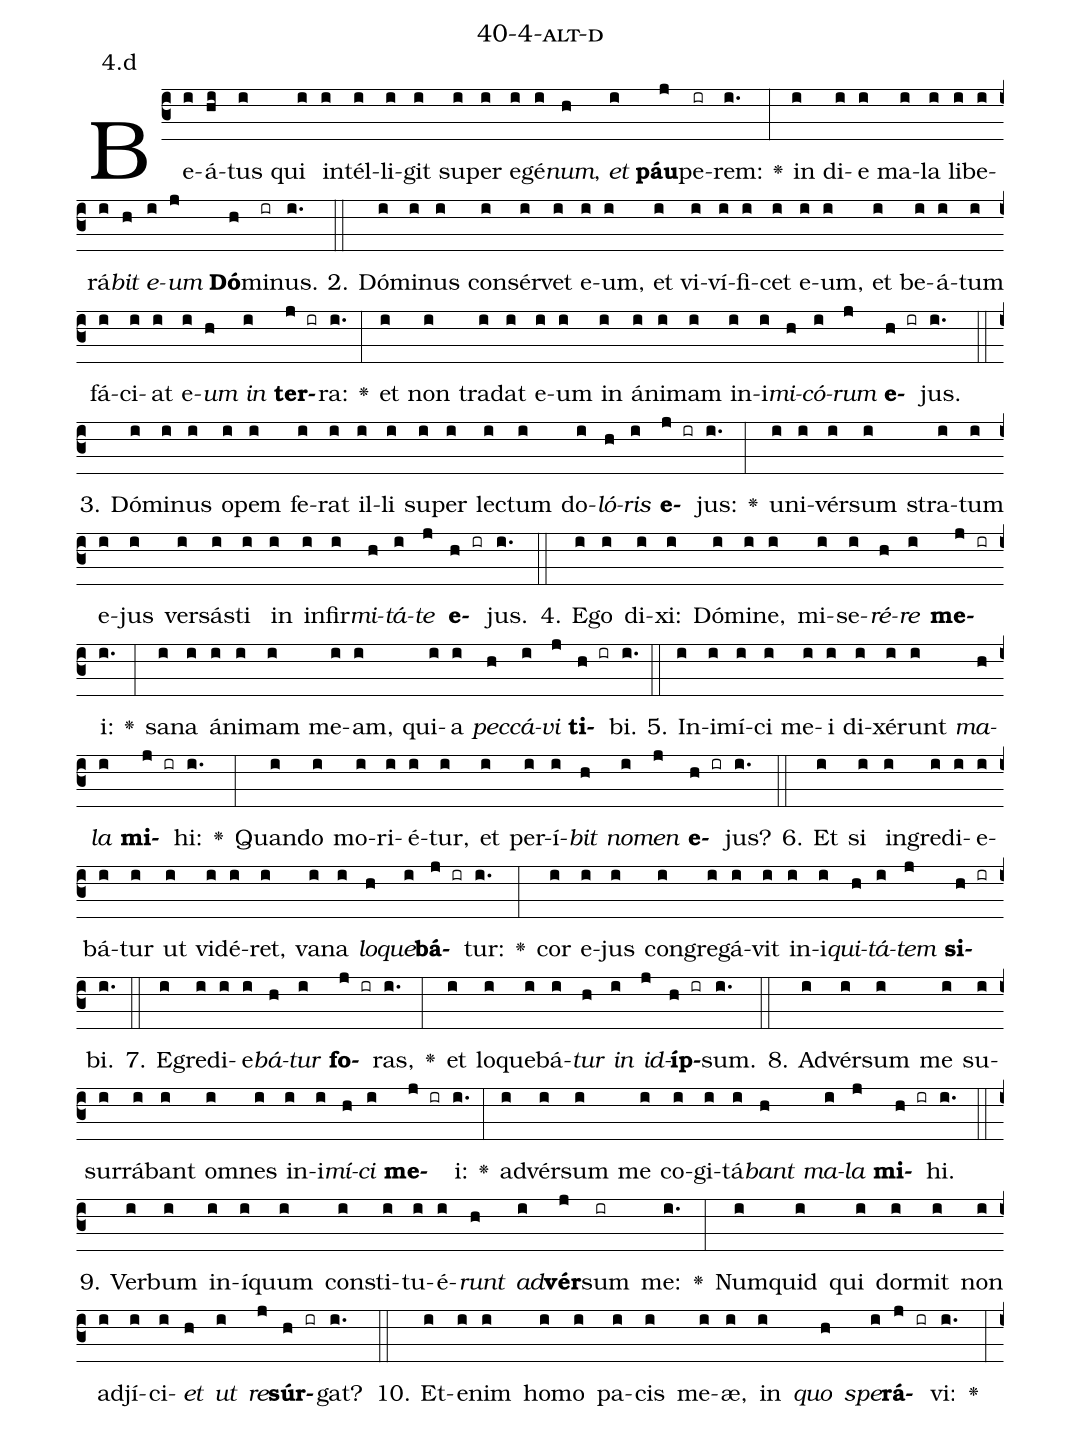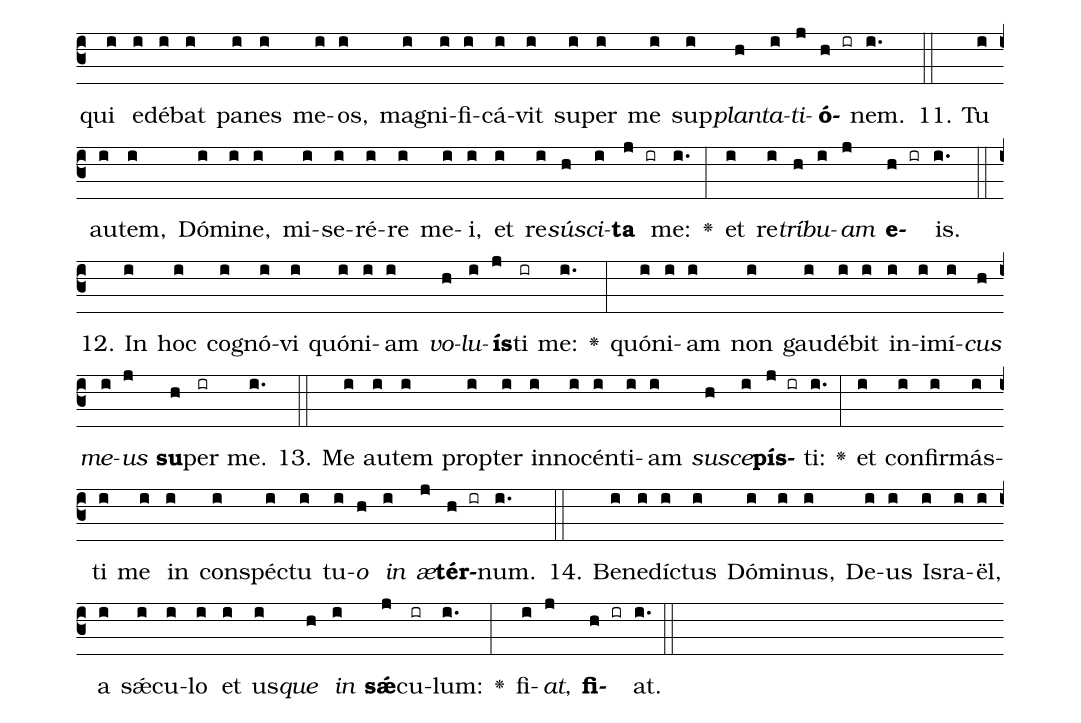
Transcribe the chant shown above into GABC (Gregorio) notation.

name: 40-4-alt-d;
annotation: 4.d;
%%
(c3)Be(i)á(hi)tus(i) qui(i) in(i)tél(i)li(i)git(i) su(i)per(i) e(i)gé(i)<i>num</i>,(h) <i>et</i>(i) <b>páu</b>(j)pe(ir)rem:(i.) <v>\greheightstar</v>(:) in(i) di(i)e(i) ma(i)la(i) li(i)be(i)rá(i)<i>bit</i>(h) <i>e</i>(i)<i>um</i>(j) <b>Dó</b>(h)mi(ir)nus.(i.) (::)
2. Dó(i)mi(i)nus(i) con(i)sér(i)vet(i) e(i)um,(i) et(i) vi(i)ví(i)fi(i)cet(i) e(i)um,(i) et(i) be(i)á(i)tum(i) fá(i)ci(i)at(i) e(i)<i>um</i>(h) <i>in</i>(i) <b>ter</b>(j ir)ra:(i.) <v>\greheightstar</v>(:) et(i) non(i) tra(i)dat(i) e(i)um(i) in(i) á(i)ni(i)mam(i) in(i)i(i)<i>mi</i>(h)<i>có</i>(i)<i>rum</i>(j) <b>e</b>(h ir)jus.(i.) (::)
3. Dó(i)mi(i)nus(i) o(i)pem(i) fe(i)rat(i) il(i)li(i) su(i)per(i) lec(i)tum(i) do(i)<i>ló</i>(h)<i>ris</i>(i) <b>e</b>(j ir)jus:(i.) <v>\greheightstar</v>(:) u(i)ni(i)vér(i)sum(i) stra(i)tum(i) e(i)jus(i) ver(i)sás(i)ti(i) in(i) in(i)fir(i)<i>mi</i>(h)<i>tá</i>(i)<i>te</i>(j) <b>e</b>(h ir)jus.(i.) (::)
4. E(i)go(i) di(i)xi:(i) Dó(i)mi(i)ne,(i) mi(i)se(i)<i>ré</i>(h)<i>re</i>(i) <b>me</b>(j ir)i:(i.) <v>\greheightstar</v>(:) sa(i)na(i) á(i)ni(i)mam(i) me(i)am,(i) qui(i)a(i) <i>pec</i>(h)<i>cá</i>(i)<i>vi</i>(j) <b>ti</b>(h ir)bi.(i.) (::)
5. In(i)i(i)mí(i)ci(i) me(i)i(i) di(i)xé(i)runt(i) <i>ma</i>(h)<i>la</i>(i) <b>mi</b>(j ir)hi:(i.) <v>\greheightstar</v>(:) Quan(i)do(i) mo(i)ri(i)é(i)tur,(i) et(i) per(i)í(i)<i>bit</i>(h) <i>no</i>(i)<i>men</i>(j) <b>e</b>(h ir)jus?(i.) (::)
6. Et(i) si(i) in(i)gre(i)di(i)e(i)bá(i)tur(i) ut(i) vi(i)dé(i)ret,(i) va(i)na(i) <i>lo</i>(h)<i>que</i>(i)<b>bá</b>(j ir)tur:(i.) <v>\greheightstar</v>(:) cor(i) e(i)jus(i) con(i)gre(i)gá(i)vit(i) in(i)i(i)<i>qui</i>(h)<i>tá</i>(i)<i>tem</i>(j) <b>si</b>(h ir)bi.(i.) (::)
7. E(i)gre(i)di(i)e(i)<i>bá</i>(h)<i>tur</i>(i) <b>fo</b>(j ir)ras,(i.) <v>\greheightstar</v>(:) et(i) lo(i)que(i)bá(i)<i>tur</i>(h) <i>in</i>(i) <i>id</i>(j)<b>íp</b>(h ir)sum.(i.) (::)
8. Ad(i)vér(i)sum(i) me(i) su(i)sur(i)rá(i)bant(i) om(i)nes(i) in(i)i(i)<i>mí</i>(h)<i>ci</i>(i) <b>me</b>(j ir)i:(i.) <v>\greheightstar</v>(:) ad(i)vér(i)sum(i) me(i) co(i)gi(i)tá(i)<i>bant</i>(h) <i>ma</i>(i)<i>la</i>(j) <b>mi</b>(h ir)hi.(i.) (::)
9. Ver(i)bum(i) in(i)í(i)quum(i) con(i)sti(i)tu(i)é(i)<i>runt</i>(h) <i>ad</i>(i)<b>vér</b>(j)sum(ir) me:(i.) <v>\greheightstar</v>(:) Num(i)quid(i) qui(i) dor(i)mit(i) non(i) ad(i)jí(i)ci(i)<i>et</i>(h) <i>ut</i>(i) <i>re</i>(j)<b>súr</b>(h ir)gat?(i.) (::)
10. Et(i)e(i)nim(i) ho(i)mo(i) pa(i)cis(i) me(i)æ,(i) in(i) <i>quo</i>(h) <i>spe</i>(i)<b>rá</b>(j ir)vi:(i.) <v>\greheightstar</v>(:) qui(i) e(i)dé(i)bat(i) pa(i)nes(i) me(i)os,(i) ma(i)gni(i)fi(i)cá(i)vit(i) su(i)per(i) me(i) sup(i)<i>plan</i>(h)<i>ta</i>(i)<i>ti</i>(j)<b>ó</b>(h ir)nem.(i.) (::)
11. Tu(i) au(i)tem,(i) Dó(i)mi(i)ne,(i) mi(i)se(i)ré(i)re(i) me(i)i,(i) et(i) re(i)<i>sú</i>(h)<i>sci</i>(i)<b>ta</b>(j ir) me:(i.) <v>\greheightstar</v>(:) et(i) re(i)<i>trí</i>(h)<i>bu</i>(i)<i>am</i>(j) <b>e</b>(h ir)is.(i.) (::)
12. In(i) hoc(i) co(i)gnó(i)vi(i) quón(i)i(i)am(i) <i>vo</i>(h)<i>lu</i>(i)<b>ís</b>(j)ti(ir) me:(i.) <v>\greheightstar</v>(:) quón(i)i(i)am(i) non(i) gau(i)dé(i)bit(i) in(i)i(i)mí(i)<i>cus</i>(h) <i>me</i>(i)<i>us</i>(j) <b>su</b>(h)per(ir) me.(i.) (::)
13. Me(i) au(i)tem(i) prop(i)ter(i) in(i)no(i)cén(i)ti(i)am(i) <i>su</i>(h)<i>sce</i>(i)<b>pís</b>(j ir)ti:(i.) <v>\greheightstar</v>(:) et(i) con(i)fir(i)más(i)ti(i) me(i) in(i) con(i)spéc(i)tu(i) tu(i)<i>o</i>(h) <i>in</i>(i) <i>æ</i>(j)<b>tér</b>(h ir)num.(i.) (::)
14. Be(i)ne(i)díc(i)tus(i) Dó(i)mi(i)nus,(i) De(i)us(i) Is(i)ra(i)ël,(i) a(i) sǽ(i)cu(i)lo(i) et(i) us(i)<i>que</i>(h) <i>in</i>(i) <b>sǽ</b>(j)cu(ir)lum:(i.) <v>\greheightstar</v>(:) fi(i)<i>at</i>,(j) <b>fi</b>(h ir)at.(i.) (::)
